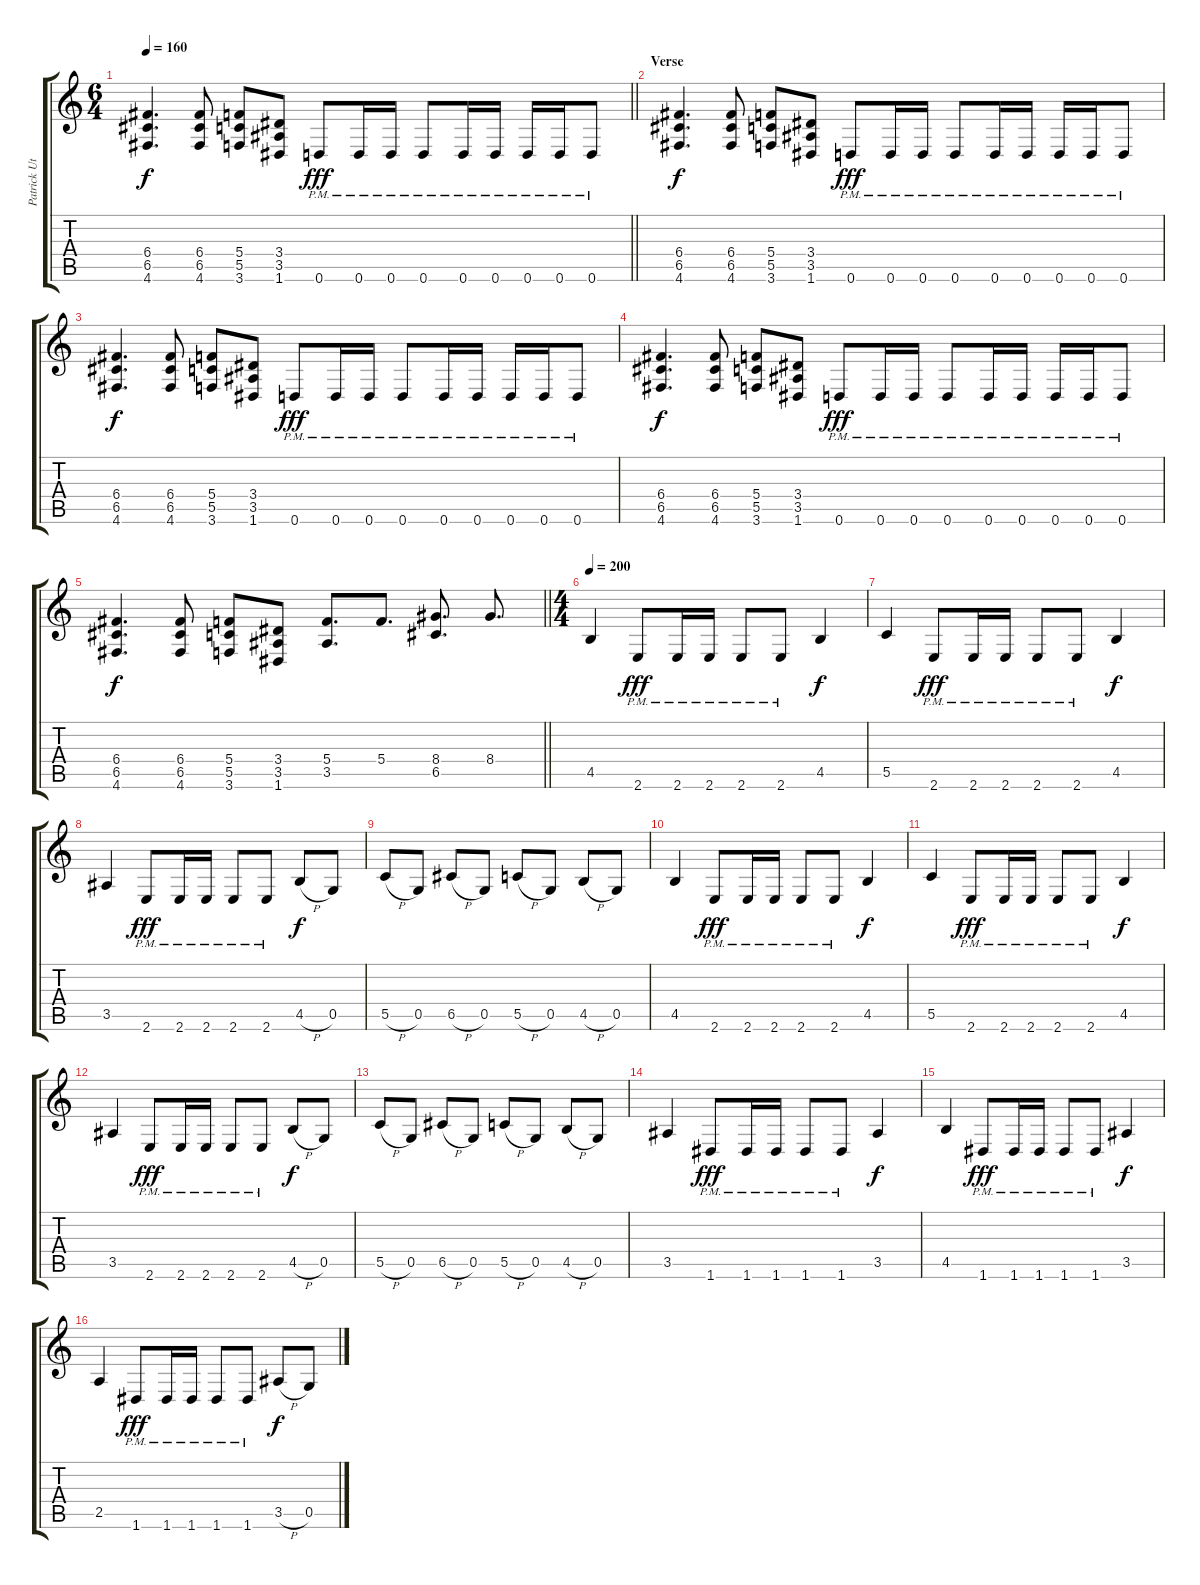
\track ("Patrick Uterwijk" "Patrick Ut") {instrument distortionguitar}
\staff {score tabs}
\tuning (D4 A3 F3 C3 G2 D2) {hide}
\ts (6 4)
\tempo 160
\clef g2
\barLineRight lightlight
\ks c
(6.4 6.5 4.6).4{d dy f} (6.4 6.5 4.6).8 (5.4 5.5 3.6).8 (3.4 3.5 1.6).8 0.6{pm}.8{dy fff} 0.6{pm}.16 0.6{pm}.16 0.6{pm}.8 0.6{pm}.16 0.6{pm}.16 0.6{pm}.16 0.6{pm}.16 0.6{pm}.8 |
\section ("" "Verse")
(6.4 6.5 4.6).4{d dy f} (6.4 6.5 4.6).8 (5.4 5.5 3.6).8 (3.4 3.5 1.6).8 0.6{pm}.8{dy fff} 0.6{pm}.16 0.6{pm}.16 0.6{pm}.8 0.6{pm}.16 0.6{pm}.16 0.6{pm}.16 0.6{pm}.16 0.6{pm}.8 |
(6.4 6.5 4.6).4{d dy f} (6.4 6.5 4.6).8 (5.4 5.5 3.6).8 (3.4 3.5 1.6).8 0.6{pm}.8{dy fff} 0.6{pm}.16 0.6{pm}.16 0.6{pm}.8 0.6{pm}.16 0.6{pm}.16 0.6{pm}.16 0.6{pm}.16 0.6{pm}.8 |
(6.4 6.5 4.6).4{d dy f} (6.4 6.5 4.6).8 (5.4 5.5 3.6).8 (3.4 3.5 1.6).8 0.6{pm}.8{dy fff} 0.6{pm}.16 0.6{pm}.16 0.6{pm}.8 0.6{pm}.16 0.6{pm}.16 0.6{pm}.16 0.6{pm}.16 0.6{pm}.8 |
\barLineRight lightlight
(6.4 6.5 4.6).4{d dy f} (6.4 6.5 4.6).8 (5.4 5.5 3.6).8 (3.4 3.5 1.6).8 (5.4 3.5).8{d} 5.4.8{d} (8.4 6.5).8{d} 8.4.8{d} |
\ts (4 4)
\tempo 200
4.5.4 2.6{pm}.8{dy fff} 2.6{pm}.16 2.6{pm}.16 2.6{pm}.8 2.6{pm}.8 4.5.4{dy f} |
5.5.4 2.6{pm}.8{dy fff} 2.6{pm}.16 2.6{pm}.16 2.6{pm}.8 2.6{pm}.8 4.5.4{dy f} |
3.5.4 2.6{pm}.8{dy fff} 2.6{pm}.16 2.6{pm}.16 2.6{pm}.8 2.6{pm}.8 4.5{h}.8{dy f} 0.5.8 |
5.5{h}.8 0.5.8 6.5{h}.8 0.5.8 5.5{h}.8 0.5.8 4.5{h}.8 0.5.8 |
4.5.4 2.6{pm}.8{dy fff} 2.6{pm}.16 2.6{pm}.16 2.6{pm}.8 2.6{pm}.8 4.5.4{dy f} |
5.5.4 2.6{pm}.8{dy fff} 2.6{pm}.16 2.6{pm}.16 2.6{pm}.8 2.6{pm}.8 4.5.4{dy f} |
3.5.4 2.6{pm}.8{dy fff} 2.6{pm}.16 2.6{pm}.16 2.6{pm}.8 2.6{pm}.8 4.5{h}.8{dy f} 0.5.8 |
5.5{h}.8 0.5.8 6.5{h}.8 0.5.8 5.5{h}.8 0.5.8 4.5{h}.8 0.5.8 |
3.5.4 1.6{pm}.8{dy fff} 1.6{pm}.16 1.6{pm}.16 1.6{pm}.8 1.6{pm}.8 3.5.4{dy f} |
4.5.4 1.6{pm}.8{dy fff} 1.6{pm}.16 1.6{pm}.16 1.6{pm}.8 1.6{pm}.8 3.5.4{dy f} |
2.5.4 1.6{pm}.8{dy fff} 1.6{pm}.16 1.6{pm}.16 1.6{pm}.8 1.6{pm}.8 3.5{h}.8{dy f} 0.5.8
